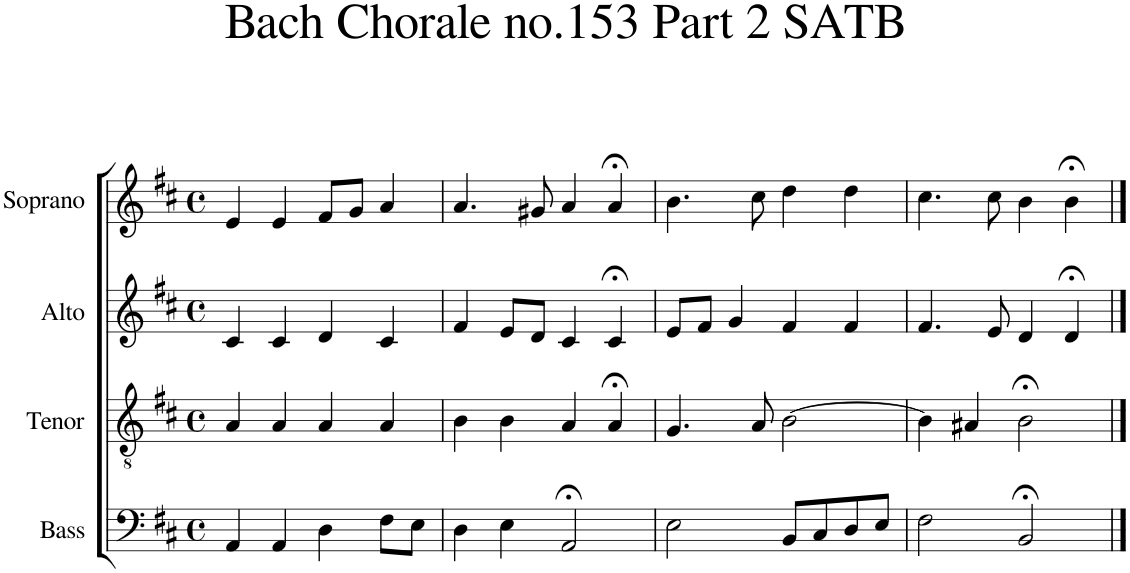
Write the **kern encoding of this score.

**kern	**kern	**kern	**kern
*part4	*part3	*part2	*part1
*staff4	*staff3	*staff2	*staff1
*I"Bass	*I"Tenor	*I"Alto	*I"Soprano
*I'B.	*I'T.	*I'A.	*I'S.
*clefF4	*clefGv2	*clefG2	*clefG2
*k[f#c#]	*k[f#c#]	*k[f#c#]	*k[f#c#]
*M4/4	*M4/4	*M4/4	*M4/4
*met(c)	*met(c)	*met(c)	*met(c)
=1	=1	=1	=1
4AA/	4A/	4c#/	4e/
4AA/	4A/	4c#/	4e/
4D\	4A/	4d/	8f#/L
.	.	.	8g/J
8F#\L	4A/	4c#/	4a/
8E\J	.	.	.
=2	=2	=2	=2
4D\	4B\	4f#/	4.a/
4E\	4B\	8e/L	.
.	.	8d/J	8g#X/
2AA;</	4A/	4c#/	4a/
.	4A;</	4c#;</	4a;</
=3	=3	=3	=3
2E\	4.G/	8e/L	4.b\
.	.	8f#/J	.
.	.	4g/	.
.	8A/	.	8cc#\
8BB/L	[2B\	4f#/	4dd\
8C#/	.	.	.
8D/	.	4f#/	4dd\
8E/J	.	.	.
=4	=4	=4	=4
2F#\	4B\]	4.f#/	4.cc#\
.	4A#X/	.	.
.	.	8e/	8cc#\
2BB;</	2B;<\	4d/	4b\
.	.	4d;</	4b;<\
==	==	==	==
*-	*-	*-	*-
